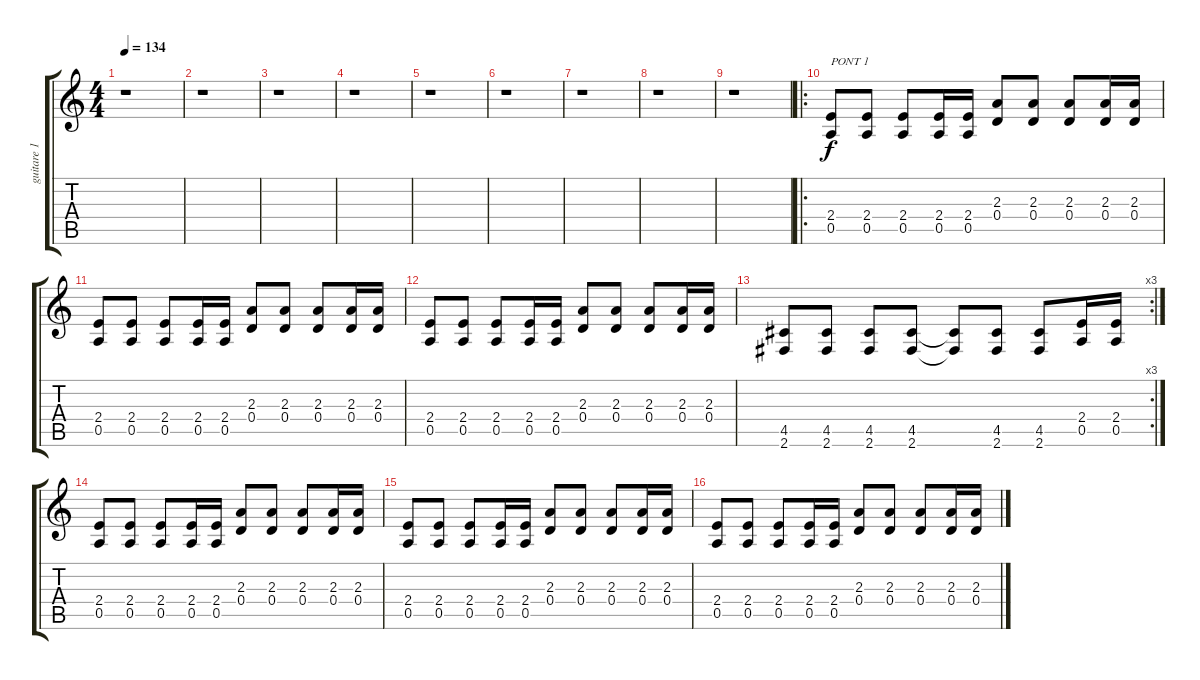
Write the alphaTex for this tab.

\track ("guitare 1 (clean)" "guitare 1 ") {instrument electricguitarclean}
\staff {score tabs}
\tuning (E4 B3 G3 D3 A2 E2) {hide}
\ts (4 4)
\tempo 134
\clef g2
\ks c
r.1{dy f} |
r.1 |
r.1 |
r.1 |
r.1 |
r.1 |
r.1 |
r.1 |
r.1 |
\ro
(2.4 0.5).8{txt "PONT 1"} (2.4 0.5).8 (2.4 0.5).8 (2.4 0.5).16 (2.4 0.5).16 (2.3 0.4).8 (2.3 0.4).8 (2.3 0.4).8 (2.3 0.4).16 (2.3 0.4).16 |
(2.4 0.5).8 (2.4 0.5).8 (2.4 0.5).8 (2.4 0.5).16 (2.4 0.5).16 (2.3 0.4).8 (2.3 0.4).8 (2.3 0.4).8 (2.3 0.4).16 (2.3 0.4).16 |
(2.4 0.5).8 (2.4 0.5).8 (2.4 0.5).8 (2.4 0.5).16 (2.4 0.5).16 (2.3 0.4).8 (2.3 0.4).8 (2.3 0.4).8 (2.3 0.4).16 (2.3 0.4).16 |
\rc 3
(4.5 2.6).8 (4.5 2.6).8 (4.5 2.6).8 (4.5 2.6).8 (4.5{t} 2.6{t}).8 (4.5 2.6).8 (4.5 2.6).8 (2.4 0.5).16 (2.4 0.5).16 |
(2.4 0.5).8 (2.4 0.5).8 (2.4 0.5).8 (2.4 0.5).16 (2.4 0.5).16 (2.3 0.4).8 (2.3 0.4).8 (2.3 0.4).8 (2.3 0.4).16 (2.3 0.4).16 |
(2.4 0.5).8 (2.4 0.5).8 (2.4 0.5).8 (2.4 0.5).16 (2.4 0.5).16 (2.3 0.4).8 (2.3 0.4).8 (2.3 0.4).8 (2.3 0.4).16 (2.3 0.4).16 |
(2.4 0.5).8 (2.4 0.5).8 (2.4 0.5).8 (2.4 0.5).16 (2.4 0.5).16 (2.3 0.4).8 (2.3 0.4).8 (2.3 0.4).8 (2.3 0.4).16 (2.3 0.4).16
